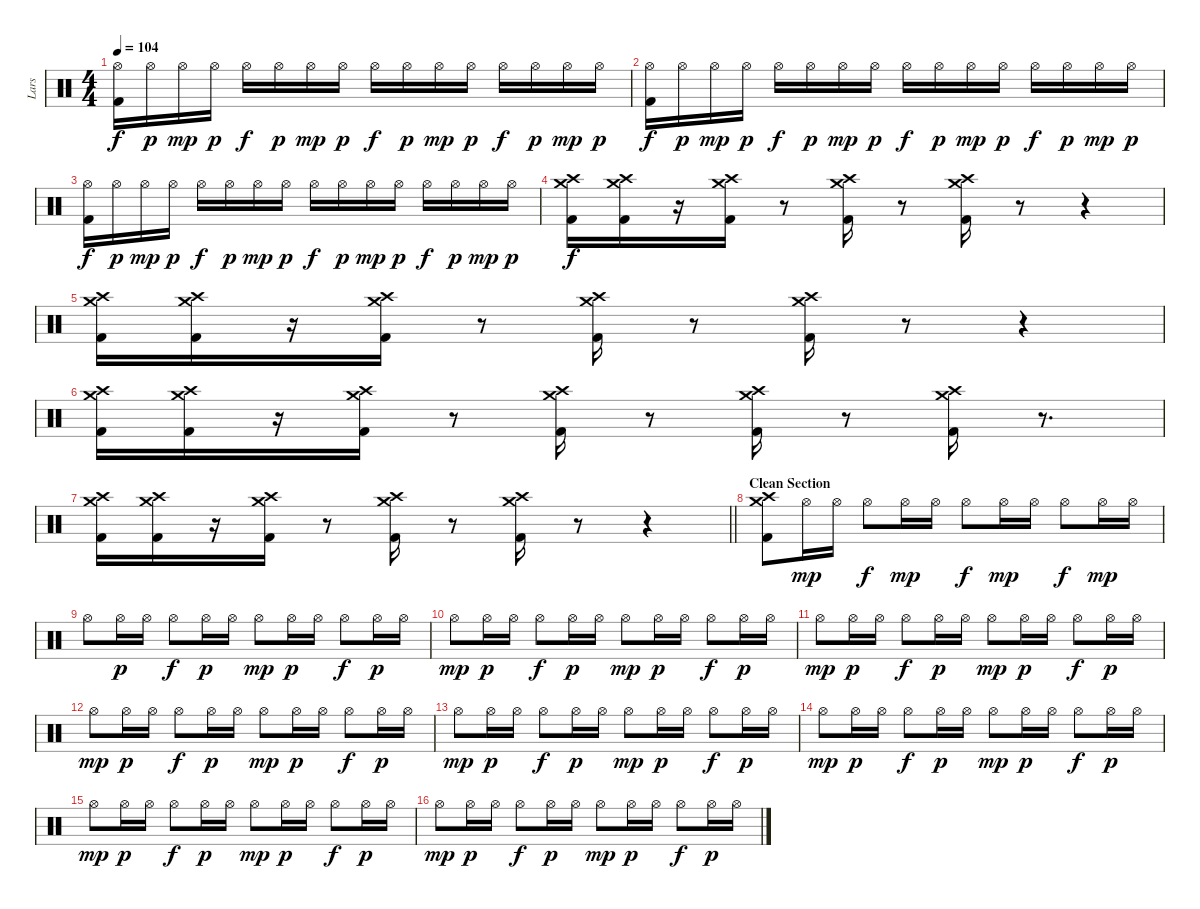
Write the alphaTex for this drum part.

\track ("Lars" "Lars") {instrument percussion}
\staff {score}
\articulation defaults
\ts (4 4)
\tempo 104
\clef neutral
\ks c
("Hi-Hat (open)" "Kick (hit) 2").16{dy f} "Hi-Hat (open)".16{dy p} "Hi-Hat (open)".16{dy mp} "Hi-Hat (open)".16{dy p} "Hi-Hat (open)".16{dy f} "Hi-Hat (open)".16{dy p} "Hi-Hat (open)".16{dy mp} "Hi-Hat (open)".16{dy p} "Hi-Hat (open)".16{dy f} "Hi-Hat (open)".16{dy p} "Hi-Hat (open)".16{dy mp} "Hi-Hat (open)".16{dy p} "Hi-Hat (open)".16{dy f} "Hi-Hat (open)".16{dy p} "Hi-Hat (open)".16{dy mp} "Hi-Hat (open)".16{dy p} |
("Hi-Hat (open)" "Kick (hit) 2").16{dy f} "Hi-Hat (open)".16{dy p} "Hi-Hat (open)".16{dy mp} "Hi-Hat (open)".16{dy p} "Hi-Hat (open)".16{dy f} "Hi-Hat (open)".16{dy p} "Hi-Hat (open)".16{dy mp} "Hi-Hat (open)".16{dy p} "Hi-Hat (open)".16{dy f} "Hi-Hat (open)".16{dy p} "Hi-Hat (open)".16{dy mp} "Hi-Hat (open)".16{dy p} "Hi-Hat (open)".16{dy f} "Hi-Hat (open)".16{dy p} "Hi-Hat (open)".16{dy mp} "Hi-Hat (open)".16{dy p} |
("Hi-Hat (open)" "Kick (hit) 2").16{dy f} "Hi-Hat (open)".16{dy p} "Hi-Hat (open)".16{dy mp} "Hi-Hat (open)".16{dy p} "Hi-Hat (open)".16{dy f} "Hi-Hat (open)".16{dy p} "Hi-Hat (open)".16{dy mp} "Hi-Hat (open)".16{dy p} "Hi-Hat (open)".16{dy f} "Hi-Hat (open)".16{dy p} "Hi-Hat (open)".16{dy mp} "Hi-Hat (open)".16{dy p} "Hi-Hat (open)".16{dy f} "Hi-Hat (open)".16{dy p} "Hi-Hat (open)".16{dy mp} "Hi-Hat (open)".16{dy p} |
("Crash medium (hit)" "Crash high (hit)" "Kick (hit) 2").16{dy f} ("Crash medium (hit)" "Crash high (hit)" "Kick (hit) 2").16 r.16 ("Crash medium (hit)" "Crash high (hit)" "Kick (hit) 2").16 r.8 ("Crash medium (hit)" "Crash high (hit)" "Kick (hit) 2").16 r.8 ("Crash medium (hit)" "Crash high (hit)" "Kick (hit) 2").16 r.8 r.4 |
("Crash medium (hit)" "Crash high (hit)" "Kick (hit) 2").16 ("Crash medium (hit)" "Crash high (hit)" "Kick (hit) 2").16 r.16 ("Crash medium (hit)" "Crash high (hit)" "Kick (hit) 2").16 r.8 ("Crash medium (hit)" "Crash high (hit)" "Kick (hit) 2").16 r.8 ("Crash medium (hit)" "Crash high (hit)" "Kick (hit) 2").16 r.8 r.4 |
("Crash medium (hit)" "Crash high (hit)" "Kick (hit) 2").16 ("Crash medium (hit)" "Crash high (hit)" "Kick (hit) 2").16 r.16 ("Crash medium (hit)" "Crash high (hit)" "Kick (hit) 2").16 r.8 ("Crash medium (hit)" "Crash high (hit)" "Kick (hit) 2").16 r.8 ("Crash medium (hit)" "Crash high (hit)" "Kick (hit) 2").16 r.8 ("Crash medium (hit)" "Crash high (hit)" "Kick (hit) 2").16 r.8{d} |
\barLineRight lightlight
("Crash medium (hit)" "Crash high (hit)" "Kick (hit) 2").16 ("Crash medium (hit)" "Crash high (hit)" "Kick (hit) 2").16 r.16 ("Crash medium (hit)" "Crash high (hit)" "Kick (hit) 2").16 r.8 ("Crash medium (hit)" "Crash high (hit)" "Kick (hit) 2").16 r.8 ("Crash medium (hit)" "Crash high (hit)" "Kick (hit) 2").16 r.8 r.4 |
\section ("" "Clean Section")
("Crash medium (hit)" "Crash high (hit)" "Kick (hit) 2").8 "Hi-Hat (open)".16{dy mp} "Hi-Hat (open)".16 "Hi-Hat (open)".8{dy f} "Hi-Hat (open)".16{dy mp} "Hi-Hat (open)".16 "Hi-Hat (open)".8{dy f} "Hi-Hat (open)".16{dy mp} "Hi-Hat (open)".16 "Hi-Hat (open)".8{dy f} "Hi-Hat (open)".16{dy mp} "Hi-Hat (open)".16 |
"Hi-Hat (open)".8 "Hi-Hat (open)".16{dy p} "Hi-Hat (open)".16 "Hi-Hat (open)".8{dy f} "Hi-Hat (open)".16{dy p} "Hi-Hat (open)".16 "Hi-Hat (open)".8{dy mp} "Hi-Hat (open)".16{dy p} "Hi-Hat (open)".16 "Hi-Hat (open)".8{dy f} "Hi-Hat (open)".16{dy p} "Hi-Hat (open)".16 |
"Hi-Hat (open)".8{dy mp} "Hi-Hat (open)".16{dy p} "Hi-Hat (open)".16 "Hi-Hat (open)".8{dy f} "Hi-Hat (open)".16{dy p} "Hi-Hat (open)".16 "Hi-Hat (open)".8{dy mp} "Hi-Hat (open)".16{dy p} "Hi-Hat (open)".16 "Hi-Hat (open)".8{dy f} "Hi-Hat (open)".16{dy p} "Hi-Hat (open)".16 |
"Hi-Hat (open)".8{dy mp} "Hi-Hat (open)".16{dy p} "Hi-Hat (open)".16 "Hi-Hat (open)".8{dy f} "Hi-Hat (open)".16{dy p} "Hi-Hat (open)".16 "Hi-Hat (open)".8{dy mp} "Hi-Hat (open)".16{dy p} "Hi-Hat (open)".16 "Hi-Hat (open)".8{dy f} "Hi-Hat (open)".16{dy p} "Hi-Hat (open)".16 |
"Hi-Hat (open)".8{dy mp} "Hi-Hat (open)".16{dy p} "Hi-Hat (open)".16 "Hi-Hat (open)".8{dy f} "Hi-Hat (open)".16{dy p} "Hi-Hat (open)".16 "Hi-Hat (open)".8{dy mp} "Hi-Hat (open)".16{dy p} "Hi-Hat (open)".16 "Hi-Hat (open)".8{dy f} "Hi-Hat (open)".16{dy p} "Hi-Hat (open)".16 |
"Hi-Hat (open)".8{dy mp} "Hi-Hat (open)".16{dy p} "Hi-Hat (open)".16 "Hi-Hat (open)".8{dy f} "Hi-Hat (open)".16{dy p} "Hi-Hat (open)".16 "Hi-Hat (open)".8{dy mp} "Hi-Hat (open)".16{dy p} "Hi-Hat (open)".16 "Hi-Hat (open)".8{dy f} "Hi-Hat (open)".16{dy p} "Hi-Hat (open)".16 |
"Hi-Hat (open)".8{dy mp} "Hi-Hat (open)".16{dy p} "Hi-Hat (open)".16 "Hi-Hat (open)".8{dy f} "Hi-Hat (open)".16{dy p} "Hi-Hat (open)".16 "Hi-Hat (open)".8{dy mp} "Hi-Hat (open)".16{dy p} "Hi-Hat (open)".16 "Hi-Hat (open)".8{dy f} "Hi-Hat (open)".16{dy p} "Hi-Hat (open)".16 |
"Hi-Hat (open)".8{dy mp} "Hi-Hat (open)".16{dy p} "Hi-Hat (open)".16 "Hi-Hat (open)".8{dy f} "Hi-Hat (open)".16{dy p} "Hi-Hat (open)".16 "Hi-Hat (open)".8{dy mp} "Hi-Hat (open)".16{dy p} "Hi-Hat (open)".16 "Hi-Hat (open)".8{dy f} "Hi-Hat (open)".16{dy p} "Hi-Hat (open)".16 |
"Hi-Hat (open)".8{dy mp} "Hi-Hat (open)".16{dy p} "Hi-Hat (open)".16 "Hi-Hat (open)".8{dy f} "Hi-Hat (open)".16{dy p} "Hi-Hat (open)".16 "Hi-Hat (open)".8{dy mp} "Hi-Hat (open)".16{dy p} "Hi-Hat (open)".16 "Hi-Hat (open)".8{dy f} "Hi-Hat (open)".16{dy p} "Hi-Hat (open)".16
